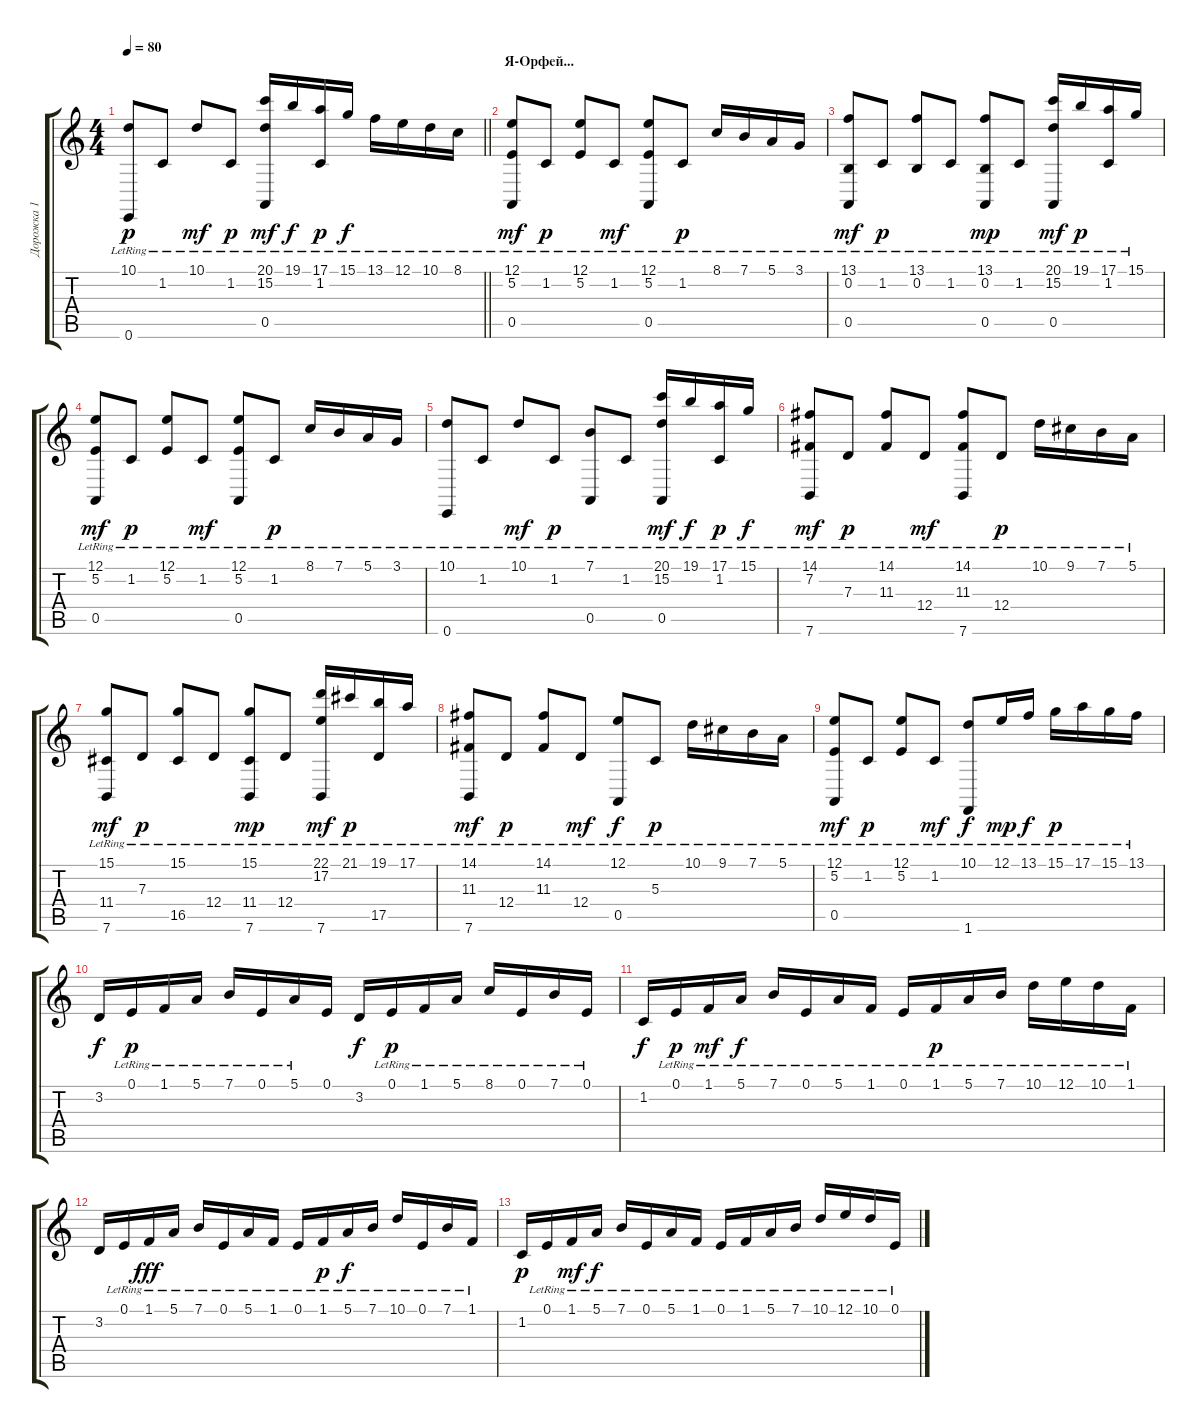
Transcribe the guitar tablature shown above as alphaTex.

\track ("Дорожка 1" "Дорожка 1") {instrument acousticgrandpiano}
\staff {score tabs}
\tuning (E4 B3 G3 D3 A2 E2) {hide}
\ts (4 4)
\tempo 80
\clef g2
\barLineRight lightlight
\ks c
(10.1{lr} 0.6).8{dy p} 1.2{lr}.8 10.1{lr}.8{dy mf} 1.2{lr}.8{dy p} (20.1{lr} 15.2{lr} 0.5).16{dy mf} 19.1{lr}.16{dy f} (17.1{lr} 1.2{lr}).16{dy p} 15.1{lr}.16{dy f} 13.1{lr}.16 12.1{lr}.16 10.1{lr}.16 8.1{lr}.16 |
\section ("" "Я-Орфей...")
(12.1{lr} 5.2{lr} 0.5{lr}).8{dy mf} 1.2{lr}.8{dy p} (12.1{lr} 5.2{lr}).8 1.2{lr}.8{dy mf} (12.1{lr} 5.2{lr} 0.5{lr}).8 1.2{lr}.8{dy p} 8.1{lr}.16 7.1{lr}.16 5.1{lr}.16 3.1{lr}.16 |
(13.1{lr} 0.2{lr} 0.5{lr}).8{dy mf} 1.2{lr}.8{dy p} (13.1{lr} 0.2{lr}).8 1.2{lr}.8 (13.1{lr} 0.2{lr} 0.5).8{dy mp} 1.2{lr}.8 (20.1{lr} 15.2{lr} 0.5{lr}).16{dy mf} 19.1{lr}.16{dy p} (17.1{lr} 1.2{lr}).16 15.1{lr}.16 |
(12.1{lr} 5.2{lr} 0.5{lr}).8{dy mf} 1.2{lr}.8{dy p} (12.1{lr} 5.2{lr}).8 1.2{lr}.8{dy mf} (12.1{lr} 5.2{lr} 0.5{lr}).8 1.2{lr}.8{dy p} 8.1{lr}.16 7.1{lr}.16 5.1{lr}.16 3.1{lr}.16 |
(10.1{lr} 0.6{lr}).8 1.2{lr}.8 10.1{lr}.8{dy mf} 1.2{lr}.8{dy p} (7.1{lr} 0.5).8 1.2{lr}.8 (20.1{lr} 15.2{lr} 0.5{lr}).16{dy mf} 19.1{lr}.16{dy f} (17.1{lr} 1.2{lr}).16{dy p} 15.1{lr}.16{dy f} |
(14.1{lr} 7.2{lr} 7.6{lr}).8{dy mf} 7.3{lr}.8{dy p} (14.1{lr} 11.3{lr}).8 12.4{lr}.8{dy mf} (14.1{lr} 11.3{lr} 7.6{lr}).8 12.4{lr}.8{dy p} 10.1{lr}.16 9.1{lr}.16 7.1{lr}.16 5.1{lr}.16 |
(15.1{lr} 11.4{lr} 7.6{lr}).8{dy mf} 7.3{lr}.8{dy p} (15.1{lr} 16.5{lr}).8 12.4{lr}.8 (15.1{lr} 11.4{lr} 7.6).8{dy mp} 12.4{lr}.8 (22.1{lr} 17.2{lr} 7.6{lr}).16{dy mf} 21.1{lr}.16{dy p} (19.1{lr} 17.5{lr}).16 17.1{lr}.16 |
(14.1{lr} 11.3{lr} 7.6{lr}).8{dy mf} 12.4{lr}.8{dy p} (14.1{lr} 11.3{lr}).8 12.4{lr}.8{dy mf} (12.1{lr} 0.5{lr}).8{dy f} 5.3{lr}.8{dy p} 10.1{lr}.16 9.1{lr}.16 7.1{lr}.16 5.1{lr}.16 |
(12.1{lr} 5.2{lr} 0.5{lr}).8{dy mf} 1.2{lr}.8{dy p} (12.1{lr} 5.2{lr}).8 1.2{lr}.8{dy mf} (10.1{lr} 1.6{lr}).8{dy f} 12.1{lr}.16{dy mp} 13.1{lr}.16{dy f} 15.1{lr}.16{dy p} 17.1{lr}.16 15.1{lr}.16 13.1{lr}.16 |
3.2.16{dy f} 0.1{lr}.16{dy p} 1.1{lr}.16 5.1{lr}.16 7.1{lr}.16 0.1{lr}.16 5.1{lr}.16 0.1.16 3.2.16{dy f} 0.1{lr}.16{dy p} 1.1{lr}.16 5.1{lr}.16 8.1{lr}.16 0.1{lr}.16 7.1{lr}.16 0.1{lr}.16 |
1.2.16{dy f} 0.1{lr}.16{dy p} 1.1{lr}.16{dy mf} 5.1{lr}.16{dy f} 7.1{lr}.16 0.1{lr}.16 5.1{lr}.16 1.1{lr}.16 0.1{lr}.16 1.1{lr}.16{dy p} 5.1{lr}.16 7.1{lr}.16 10.1{lr}.16 12.1{lr}.16 10.1{lr}.16 1.1{lr}.16 |
3.2.16 0.1{lr}.16 1.1{lr}.16{dy fff} 5.1{lr}.16 7.1{lr}.16 0.1{lr}.16 5.1{lr}.16 1.1{lr}.16 0.1{lr}.16 1.1{lr}.16{dy p} 5.1{lr}.16{dy f} 7.1{lr}.16 10.1{lr}.16 0.1{lr}.16 7.1{lr}.16 1.1{lr}.16 |
1.2.16{dy p} 0.1{lr}.16 1.1{lr}.16{dy mf} 5.1{lr}.16{dy f} 7.1{lr}.16 0.1{lr}.16 5.1{lr}.16 1.1{lr}.16 0.1{lr}.16 1.1{lr}.16 5.1{lr}.16 7.1{lr}.16 10.1{lr}.16 12.1{lr}.16 10.1{lr}.16 0.1{lr}.16
